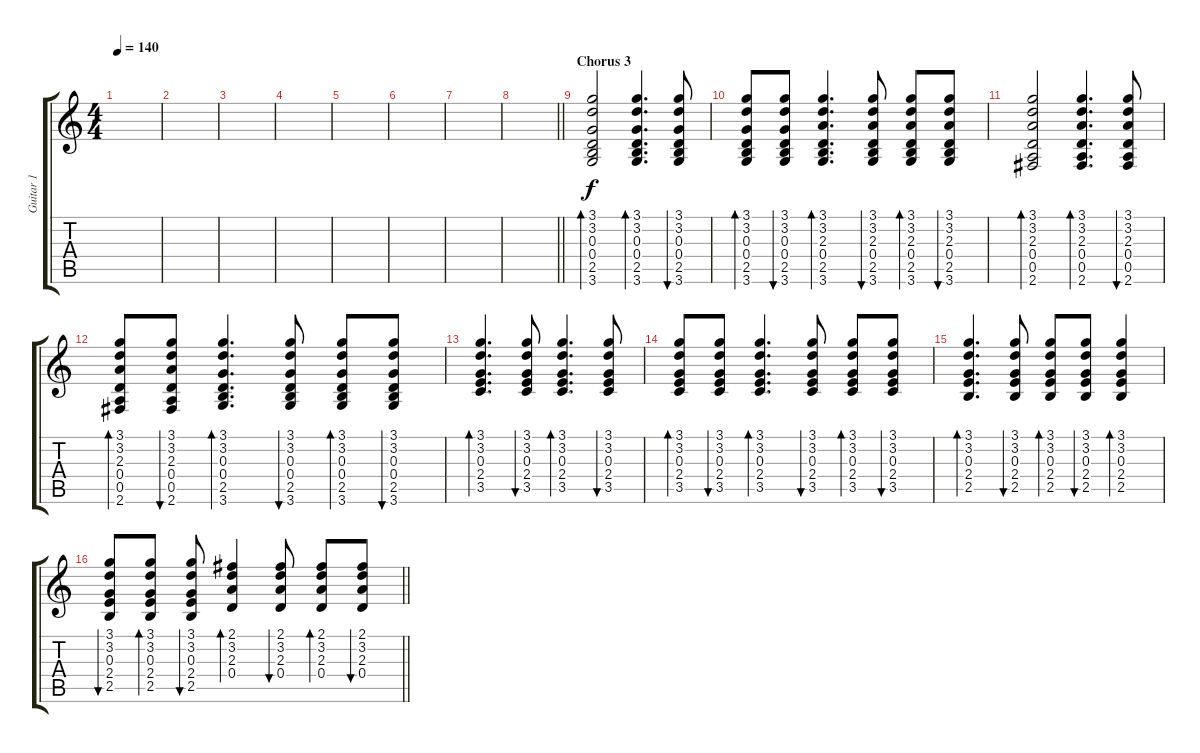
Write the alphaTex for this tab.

\track ("Guitar 1" "Guitar 1") {instrument acousticguitarsteel}
\staff {score tabs}
\tuning (E4 B3 G3 D3 A2 E2) {hide}
\ts (4 4)
\tempo 140
\clef g2
\ks c
|
|
|
|
|
|
|
\barLineRight lightlight
|
\section ("" "Chorus 3")
(3.1 3.2 0.3 0.4 2.5 3.6).2{bd 60} (3.1 3.2 0.3 0.4 2.5 3.6).4{d bd 60} (3.1 3.2 0.3 0.4 2.5 3.6).8{bu 60} |
(3.1 3.2 0.3 0.4 2.5 3.6).8{bd 60} (3.1 3.2 0.3 0.4 2.5 3.6).8{bu 60} (3.1 3.2 2.3 0.4 2.5 3.6).4{d bd 60} (3.1 3.2 2.3 0.4 2.5 3.6).8{bu 60} (3.1 3.2 2.3 0.4 2.5 3.6).8{bd 60} (3.1 3.2 2.3 0.4 2.5 3.6).8{bu 60} |
(3.1 3.2 2.3 0.4 0.5 2.6).2{bd 60} (3.1 3.2 2.3 0.4 0.5 2.6).4{d bd 60} (3.1 3.2 2.3 0.4 0.5 2.6).8{bu 60} |
(3.1 3.2 2.3 0.4 0.5 2.6).8{bd 60} (3.1 3.2 2.3 0.4 0.5 2.6).8{bu 60} (3.1 3.2 0.3 0.4 2.5 3.6).4{d bd 60} (3.1 3.2 0.3 0.4 2.5 3.6).8{bu 60} (3.1 3.2 0.3 0.4 2.5 3.6).8{bd 60} (3.1 3.2 0.3 0.4 2.5 3.6).8{bu 60} |
(3.1 3.2 0.3 2.4 3.5).4{d bd 60} (3.1 3.2 0.3 2.4 3.5).8{bu 60} (3.1 3.2 0.3 2.4 3.5).4{d bd 60} (3.1 3.2 0.3 2.4 3.5).8{bu 60} |
(3.1 3.2 0.3 2.4 3.5).8{bd 60} (3.1 3.2 0.3 2.4 3.5).8{bu 60} (3.1 3.2 0.3 2.4 3.5).4{d bd 60} (3.1 3.2 0.3 2.4 3.5).8{bu 60} (3.1 3.2 0.3 2.4 3.5).8{bd 60} (3.1 3.2 0.3 2.4 3.5).8{bu 60} |
(3.1 3.2 0.3 2.4 2.5).4{d bd 60} (3.1 3.2 0.3 2.4 2.5).8{bu 60} (3.1 3.2 0.3 2.4 2.5).8{bd 60} (3.1 3.2 0.3 2.4 2.5).8{bu 60} (3.1 3.2 0.3 2.4 2.5).4{bd 60} |
\barLineRight lightlight
(3.1 3.2 0.3 2.4 2.5).8{bu 60} (3.1 3.2 0.3 2.4 2.5).8{bd 60} (3.1 3.2 0.3 2.4 2.5).8{bu 60} (2.1 3.2 2.3 0.4).4{bd 60} (2.1 3.2 2.3 0.4).8{bu 60} (2.1 3.2 2.3 0.4).8{bd 60} (2.1 3.2 2.3 0.4).8{bu 60}
